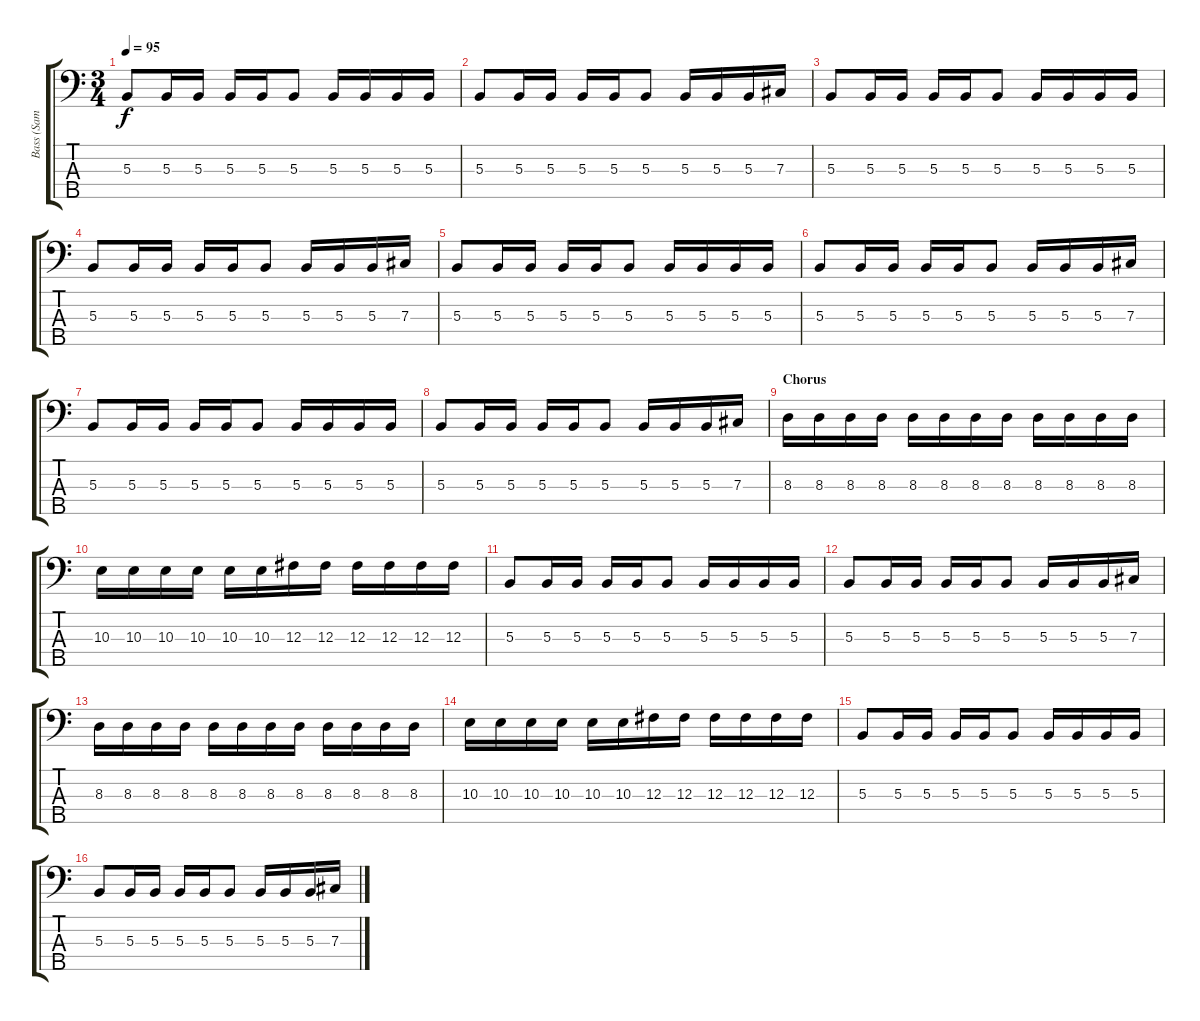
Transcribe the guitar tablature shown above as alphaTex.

\track ("Bass (Sam Rivers)" "Bass (Sam ") {instrument electricbassfinger}
\staff {score tabs}
\tuning (E2 B1 Gb1 Db1 Ab0) {hide}
\ts (3 4)
\tempo 95
\clef f4
\ks c
5.3.8{dy f} 5.3.16 5.3.16 5.3.16 5.3.16 5.3.8 5.3.16 5.3.16 5.3.16 5.3.16 |
5.3.8 5.3.16 5.3.16 5.3.16 5.3.16 5.3.8 5.3.16 5.3.16 5.3.16 7.3.16 |
5.3.8 5.3.16 5.3.16 5.3.16 5.3.16 5.3.8 5.3.16 5.3.16 5.3.16 5.3.16 |
5.3.8 5.3.16 5.3.16 5.3.16 5.3.16 5.3.8 5.3.16 5.3.16 5.3.16 7.3.16 |
5.3.8 5.3.16 5.3.16 5.3.16 5.3.16 5.3.8 5.3.16 5.3.16 5.3.16 5.3.16 |
5.3.8 5.3.16 5.3.16 5.3.16 5.3.16 5.3.8 5.3.16 5.3.16 5.3.16 7.3.16 |
5.3.8 5.3.16 5.3.16 5.3.16 5.3.16 5.3.8 5.3.16 5.3.16 5.3.16 5.3.16 |
5.3.8 5.3.16 5.3.16 5.3.16 5.3.16 5.3.8 5.3.16 5.3.16 5.3.16 7.3.16 |
\section ("" "Chorus")
8.3.16 8.3.16 8.3.16 8.3.16 8.3.16 8.3.16 8.3.16 8.3.16 8.3.16 8.3.16 8.3.16 8.3.16 |
10.3.16 10.3.16 10.3.16 10.3.16 10.3.16 10.3.16 12.3.16 12.3.16 12.3.16 12.3.16 12.3.16 12.3.16 |
5.3.8 5.3.16 5.3.16 5.3.16 5.3.16 5.3.8 5.3.16 5.3.16 5.3.16 5.3.16 |
5.3.8 5.3.16 5.3.16 5.3.16 5.3.16 5.3.8 5.3.16 5.3.16 5.3.16 7.3.16 |
8.3.16 8.3.16 8.3.16 8.3.16 8.3.16 8.3.16 8.3.16 8.3.16 8.3.16 8.3.16 8.3.16 8.3.16 |
10.3.16 10.3.16 10.3.16 10.3.16 10.3.16 10.3.16 12.3.16 12.3.16 12.3.16 12.3.16 12.3.16 12.3.16 |
5.3.8 5.3.16 5.3.16 5.3.16 5.3.16 5.3.8 5.3.16 5.3.16 5.3.16 5.3.16 |
5.3.8 5.3.16 5.3.16 5.3.16 5.3.16 5.3.8 5.3.16 5.3.16 5.3.16 7.3.16
